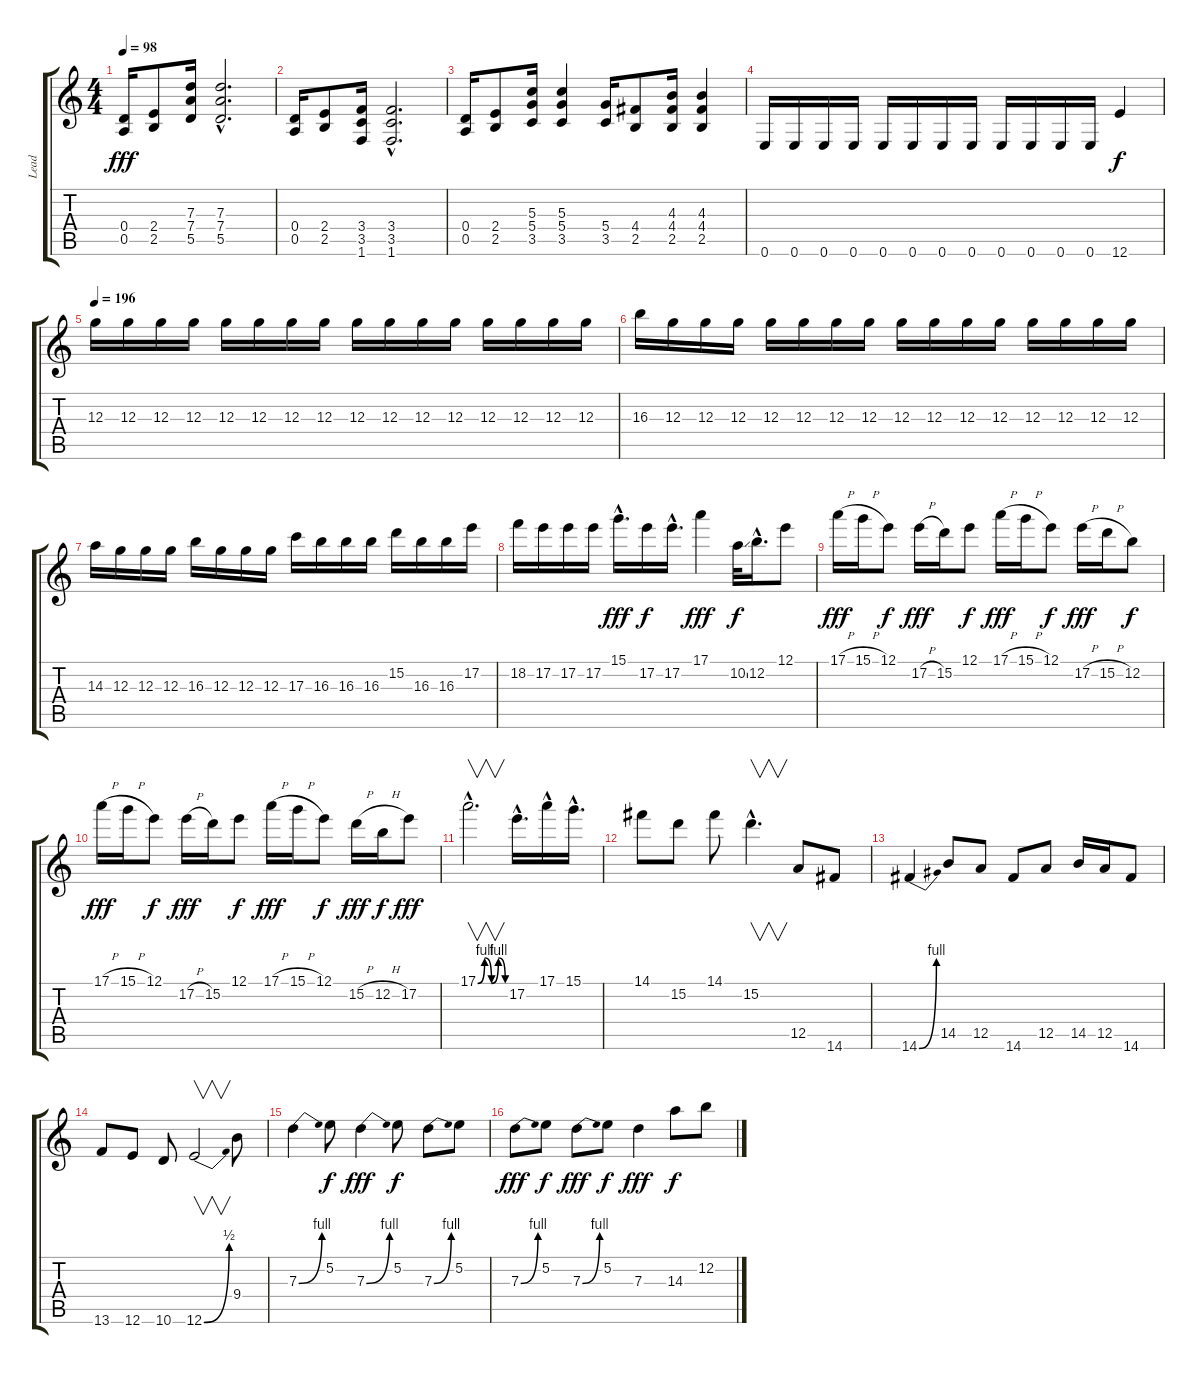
\track ("Lead" "Lead") {instrument overdrivenguitar}
\staff {score tabs}
\tuning (E4 B3 G3 D3 A2 E2) {hide}
\ts (4 4)
\tempo 98
\clef g2
\ks c
(0.4 0.5).16{dy fff} (2.4 2.5).8 (7.3 7.4 5.5).16 (7.3{hac} 7.4{hac} 5.5{hac}).2{d} |
(0.4 0.5).16 (2.4 2.5).8 (3.4 3.5 1.6).16 (3.4{hac} 3.5{hac} 1.6{hac}).2{d} |
(0.4 0.5).16 (2.4 2.5).8 (5.3 5.4 3.5).16 (5.3 5.4 3.5).4 (5.4 3.5).16 (4.4 2.5).8 (4.3 4.4 2.5).16 (4.3 4.4 2.5).4 |
0.6.16 0.6.16 0.6.16 0.6.16 0.6.16 0.6.16 0.6.16 0.6.16 0.6.16 0.6.16 0.6.16 0.6.16 12.6.4{dy f} |
\tempo 196
12.3.16{volume 16} 12.3.16 12.3.16 12.3.16 12.3.16 12.3.16 12.3.16 12.3.16 12.3.16 12.3.16 12.3.16 12.3.16 12.3.16 12.3.16 12.3.16 12.3.16 |
16.3.16 12.3.16 12.3.16 12.3.16 12.3.16 12.3.16 12.3.16 12.3.16 12.3.16 12.3.16 12.3.16 12.3.16 12.3.16 12.3.16 12.3.16 12.3.16 |
14.3.16 12.3.16 12.3.16 12.3.16 16.3.16 12.3.16 12.3.16 12.3.16 17.3.16 16.3.16 16.3.16 16.3.16 15.2.16 16.3.16 16.3.16 17.2.16 |
18.2.16 17.2.16 17.2.16 17.2.16 15.1{hac}.16{d dy fff} 17.2.16{dy f} 17.2{hac}.16{d} 17.1.4{dy fff} 10.2{ss}.32{dy f} 12.2{hac}.16{d} 12.1.8 |
17.1{h}.16{dy fff} 15.1{h}.16 12.1.8{dy f} 17.2{h}.16{dy fff} 15.2.16 12.1.8{dy f} 17.1{h}.16{dy fff} 15.1{h}.16 12.1.8{dy f} 17.2{h}.16{dy fff} 15.2{h}.16 12.2.8{dy f} |
17.1{h}.16{dy fff} 15.1{h}.16 12.1.8{dy f} 17.2{h}.16{dy fff} 15.2.16 12.1.8{dy f} 17.1{h}.16{dy fff} 15.1{h}.16 12.1.8{dy f} 15.2{h}.16{dy fff} 12.2{h}.16{dy f} 17.2.8{dy fff} |
17.1{be (custom 0 0 15 4 30 0 45 4 60 0) hac}.2{v d} 17.2{hac}.16{d} 17.1{hac}.16 15.1{hac}.16{d} |
14.1.8 15.2.8 14.1.8 15.2{hac}.4{v d} 12.5.8 14.6.8 |
14.6{be (bend 0 0 60 4)}.4 14.5.8 12.5.8 14.6.8 12.5.8 14.5.16 12.5.16 14.6.8 |
13.6.8 12.6.8 10.6.8 12.6{be (bend 0 0 60 2)}.2{v} 9.4.8 |
7.3{be (bend 0 0 60 4)}.4 5.2.8{dy f} 7.3{be (bend 0 0 60 4)}.4{dy fff} 5.2.8{dy f} 7.3{be (bend 0 0 60 4)}.8 5.2.8 |
7.3{be (bend 0 0 60 4)}.8{dy fff} 5.2.8{dy f} 7.3{be (bend 0 0 60 4)}.8{dy fff} 5.2.8{dy f} 7.3.4{dy fff} 14.3.8{dy f} 12.2.8
